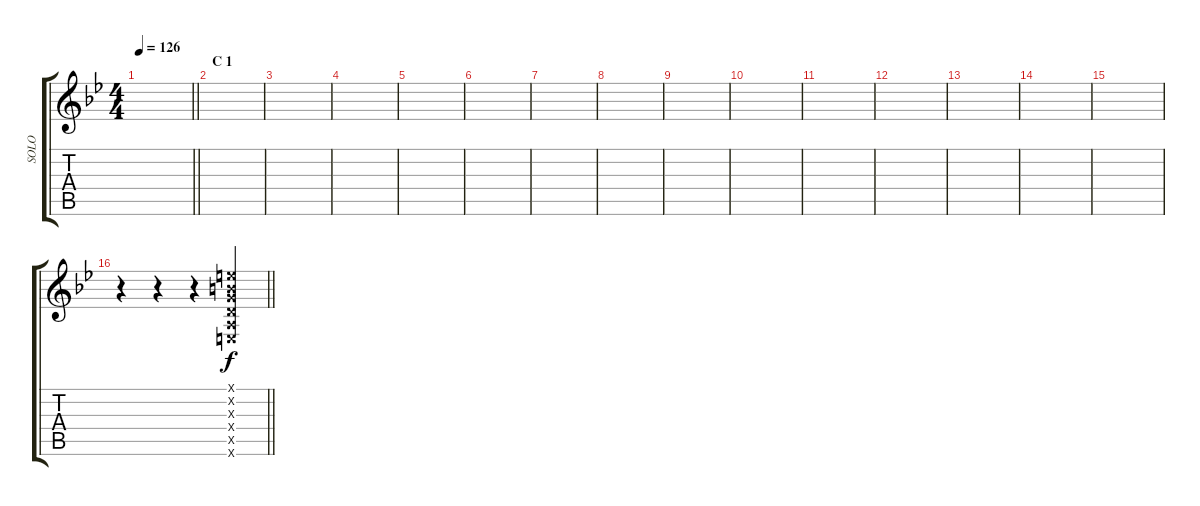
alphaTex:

\track ("SOLO" "SOLO") {instrument distortionguitar}
\staff {score tabs}
\tuning (E4 B3 G3 D3 A2 E2) {hide}
\ts (4 4)
\tempo 126
\clef g2
\barLineRight lightlight
\ks bb
|
\section ("" "C 1")
|
|
|
|
|
|
|
|
|
|
|
|
|
|
\barLineRight lightlight
r.4 r.4 r.4 (0.1{x} 0.2{x} 0.3{x} 0.4{x} 0.5{x} 0.6{x}).4{volume 12 instrument distortionguitar}
